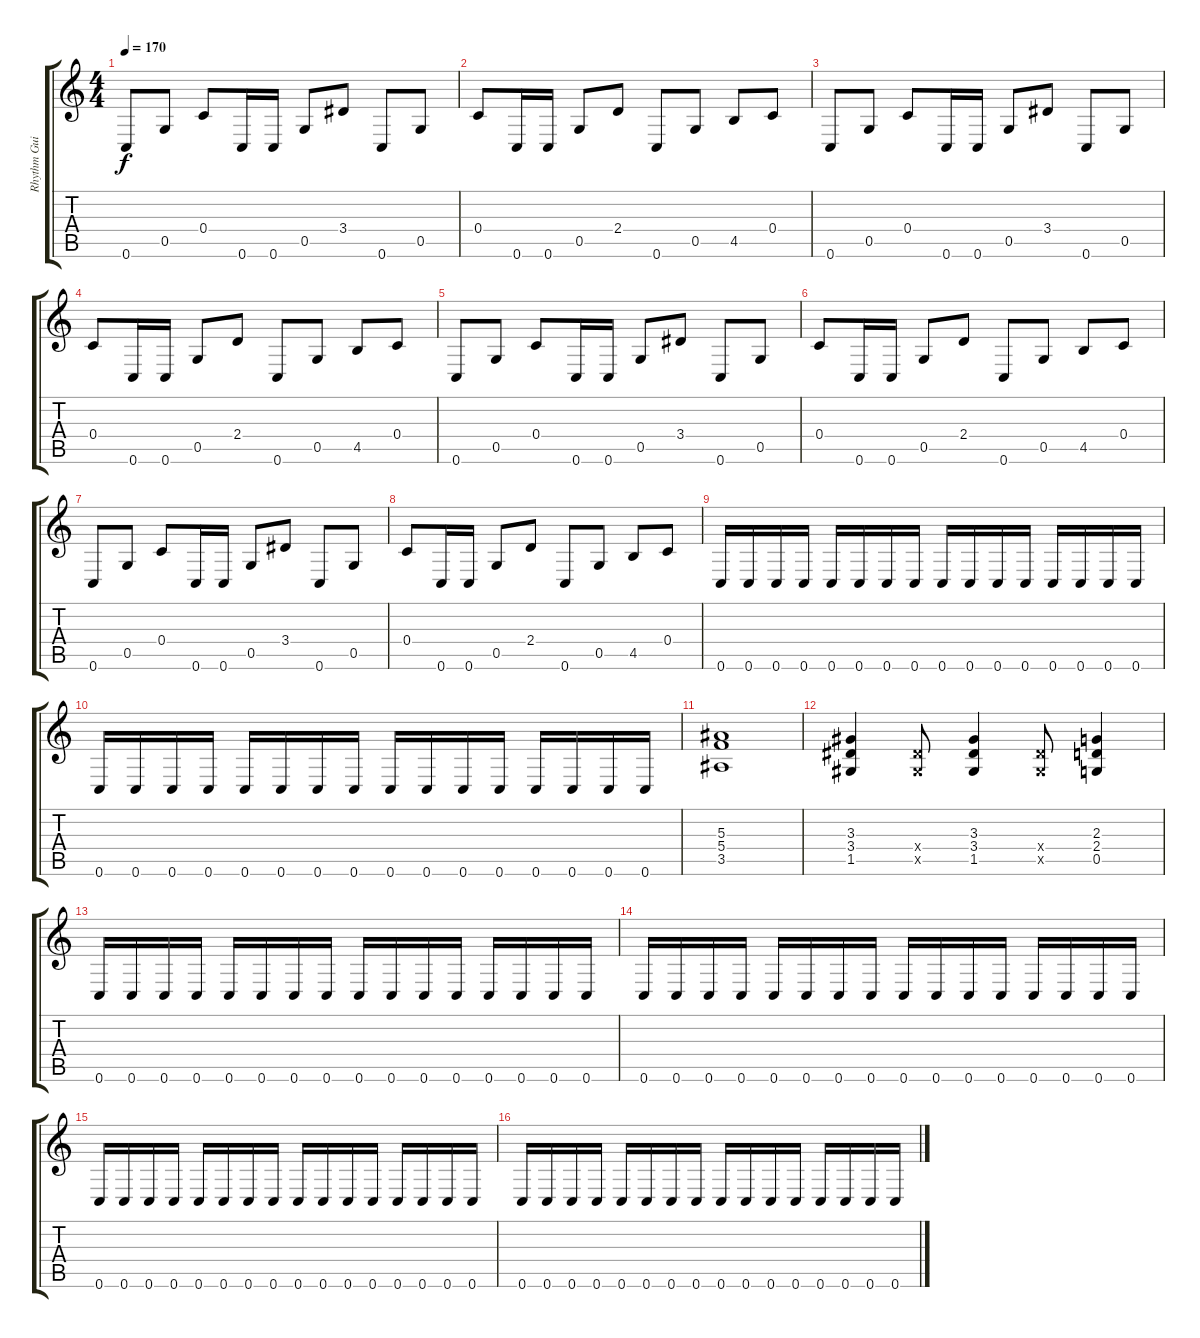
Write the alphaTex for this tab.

\track ("Rhythm Guitar" "Rhythm Gui") {instrument distortionguitar}
\staff {score tabs}
\tuning (D4 A3 F3 C3 G2 C2) {hide}
\ts (4 4)
\tempo 170
\clef g2
\ks c
0.6.8{dy f} 0.5.8 0.4.8 0.6.16 0.6.16 0.5.8 3.4.8 0.6.8 0.5.8 |
0.4.8 0.6.16 0.6.16 0.5.8 2.4.8 0.6.8 0.5.8 4.5.8 0.4.8 |
0.6.8 0.5.8 0.4.8 0.6.16 0.6.16 0.5.8 3.4.8 0.6.8 0.5.8 |
0.4.8 0.6.16 0.6.16 0.5.8 2.4.8 0.6.8 0.5.8 4.5.8 0.4.8 |
0.6.8 0.5.8 0.4.8 0.6.16 0.6.16 0.5.8 3.4.8 0.6.8 0.5.8 |
0.4.8 0.6.16 0.6.16 0.5.8 2.4.8 0.6.8 0.5.8 4.5.8 0.4.8 |
0.6.8 0.5.8 0.4.8 0.6.16 0.6.16 0.5.8 3.4.8 0.6.8 0.5.8 |
0.4.8 0.6.16 0.6.16 0.5.8 2.4.8 0.6.8 0.5.8 4.5.8 0.4.8 |
0.6.16 0.6.16 0.6.16 0.6.16 0.6.16 0.6.16 0.6.16 0.6.16 0.6.16 0.6.16 0.6.16 0.6.16 0.6.16 0.6.16 0.6.16 0.6.16 |
0.6.16 0.6.16 0.6.16 0.6.16 0.6.16 0.6.16 0.6.16 0.6.16 0.6.16 0.6.16 0.6.16 0.6.16 0.6.16 0.6.16 0.6.16 0.6.16 |
(5.3 5.4 3.5).1 |
(3.3 3.4 1.5).4 (3.4{x} 1.5{x}).8 (3.3 3.4 1.5).4 (3.4{x} 1.5{x}).8 (2.3 2.4 0.5).4 |
0.6.16 0.6.16 0.6.16 0.6.16 0.6.16 0.6.16 0.6.16 0.6.16 0.6.16 0.6.16 0.6.16 0.6.16 0.6.16 0.6.16 0.6.16 0.6.16 |
0.6.16 0.6.16 0.6.16 0.6.16 0.6.16 0.6.16 0.6.16 0.6.16 0.6.16 0.6.16 0.6.16 0.6.16 0.6.16 0.6.16 0.6.16 0.6.16 |
0.6.16 0.6.16 0.6.16 0.6.16 0.6.16 0.6.16 0.6.16 0.6.16 0.6.16 0.6.16 0.6.16 0.6.16 0.6.16 0.6.16 0.6.16 0.6.16 |
0.6.16 0.6.16 0.6.16 0.6.16 0.6.16 0.6.16 0.6.16 0.6.16 0.6.16 0.6.16 0.6.16 0.6.16 0.6.16 0.6.16 0.6.16 0.6.16
